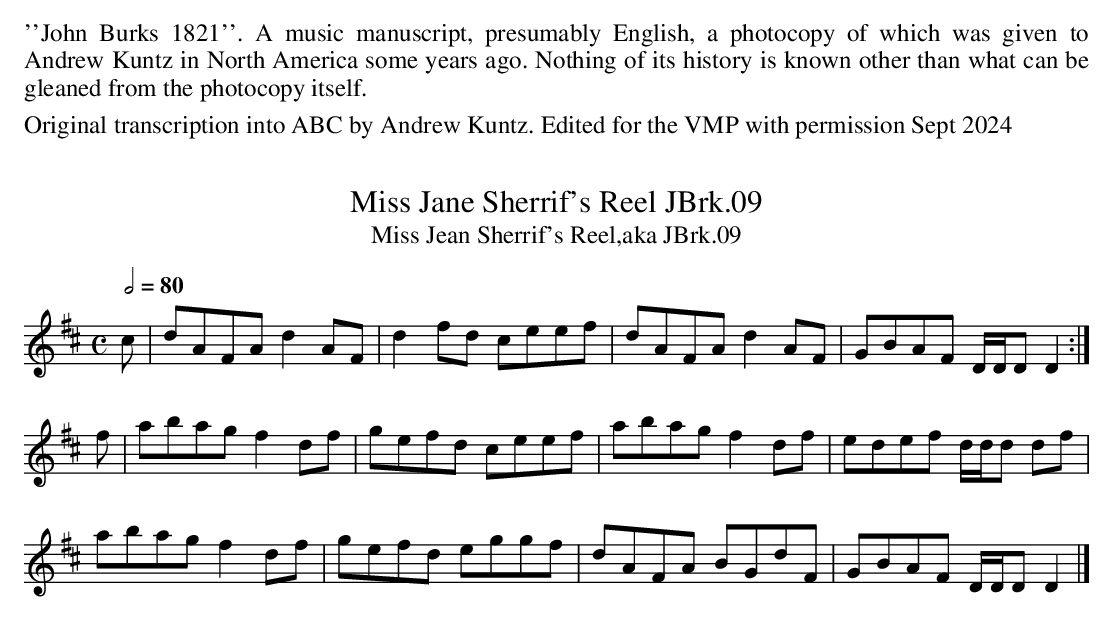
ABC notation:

X:1
T:Miss Jane Sherrif's Reel JBrk.09
Q:1/2=80
T:Miss Jean Sherrif's Reel,aka JBrk.09
M:C
L:1/8
K:D
c|dAFA d2AF|d2 fd ceef|dAFA d2 AF|GBAF D/D/D D2:|
f|abag f2 df|gefd ceef|abag f2 df|edef d/d/d df|
abag f2 df|gefd eggf|dAFA BGdF|GBAF D/D/D D2|]
